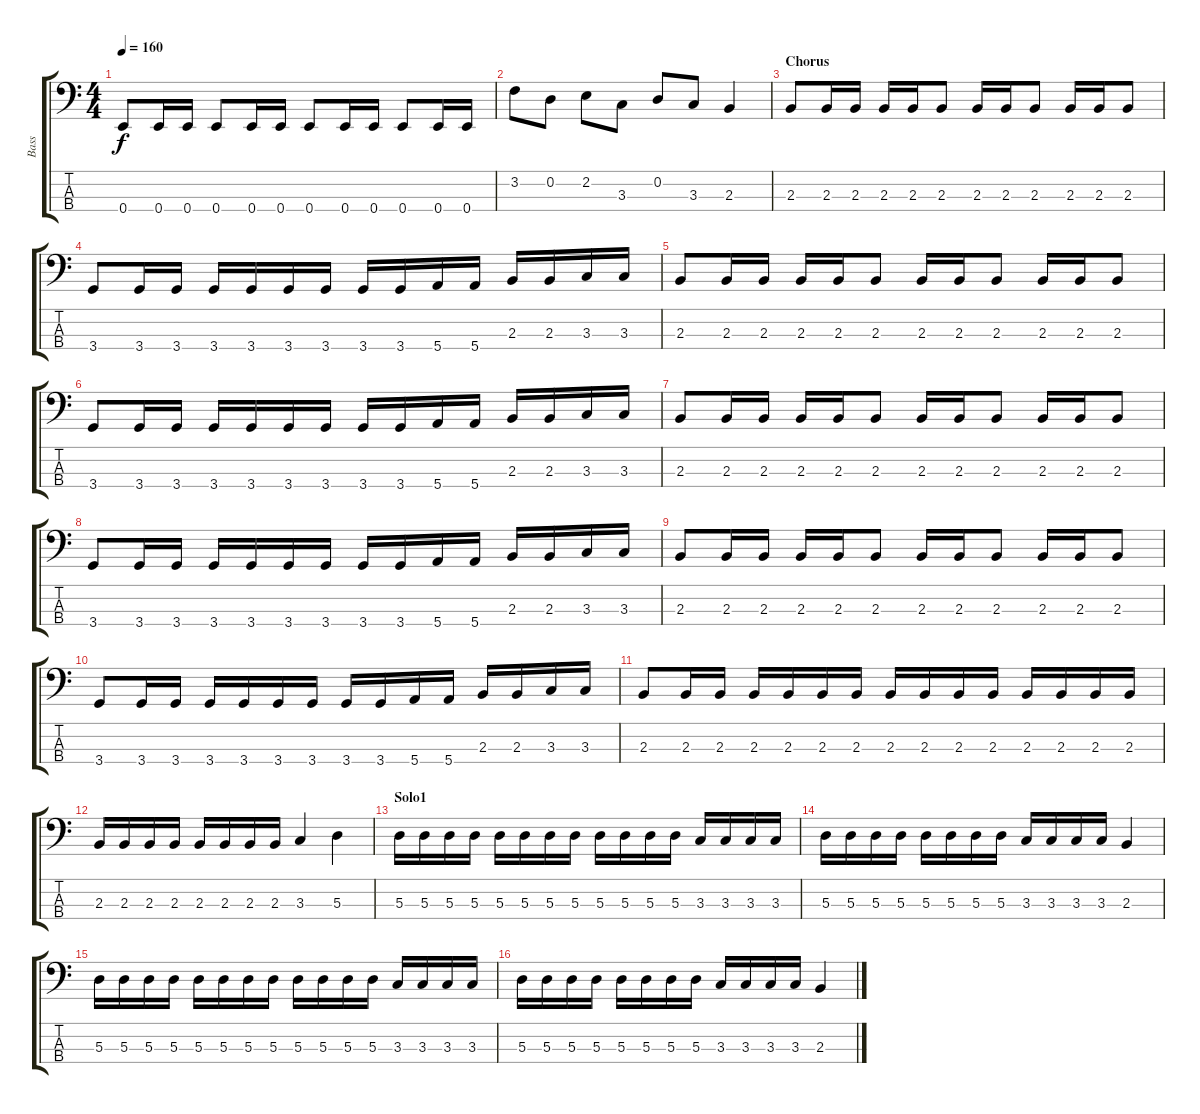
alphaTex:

\track ("Bass" "Bass") {instrument electricbassfinger}
\staff {score tabs}
\tuning (G2 D2 A1 E1) {hide}
\ts (4 4)
\tempo 160
\clef f4
\ks c
0.4.8{dy f} 0.4.16 0.4.16 0.4.8 0.4.16 0.4.16 0.4.8 0.4.16 0.4.16 0.4.8 0.4.16 0.4.16 |
3.2.8 0.2.8 2.2.8 3.3.8 0.2.8 3.3.8 2.3.4 |
\section ("" "Chorus")
2.3.8 2.3.16 2.3.16 2.3.16 2.3.16 2.3.8 2.3.16 2.3.16 2.3.8 2.3.16 2.3.16 2.3.8 |
3.4.8 3.4.16 3.4.16 3.4.16 3.4.16 3.4.16 3.4.16 3.4.16 3.4.16 5.4.16 5.4.16 2.3.16 2.3.16 3.3.16 3.3.16 |
2.3.8 2.3.16 2.3.16 2.3.16 2.3.16 2.3.8 2.3.16 2.3.16 2.3.8 2.3.16 2.3.16 2.3.8 |
3.4.8 3.4.16 3.4.16 3.4.16 3.4.16 3.4.16 3.4.16 3.4.16 3.4.16 5.4.16 5.4.16 2.3.16 2.3.16 3.3.16 3.3.16 |
2.3.8 2.3.16 2.3.16 2.3.16 2.3.16 2.3.8 2.3.16 2.3.16 2.3.8 2.3.16 2.3.16 2.3.8 |
3.4.8 3.4.16 3.4.16 3.4.16 3.4.16 3.4.16 3.4.16 3.4.16 3.4.16 5.4.16 5.4.16 2.3.16 2.3.16 3.3.16 3.3.16 |
2.3.8 2.3.16 2.3.16 2.3.16 2.3.16 2.3.8 2.3.16 2.3.16 2.3.8 2.3.16 2.3.16 2.3.8 |
3.4.8 3.4.16 3.4.16 3.4.16 3.4.16 3.4.16 3.4.16 3.4.16 3.4.16 5.4.16 5.4.16 2.3.16 2.3.16 3.3.16 3.3.16 |
2.3.8 2.3.16 2.3.16 2.3.16 2.3.16 2.3.16 2.3.16 2.3.16 2.3.16 2.3.16 2.3.16 2.3.16 2.3.16 2.3.16 2.3.16 |
2.3.16 2.3.16 2.3.16 2.3.16 2.3.16 2.3.16 2.3.16 2.3.16 3.3.4 5.3.4 |
\section ("" "Solo1")
5.3.16 5.3.16 5.3.16 5.3.16 5.3.16 5.3.16 5.3.16 5.3.16 5.3.16 5.3.16 5.3.16 5.3.16 3.3.16 3.3.16 3.3.16 3.3.16 |
5.3.16 5.3.16 5.3.16 5.3.16 5.3.16 5.3.16 5.3.16 5.3.16 3.3.16 3.3.16 3.3.16 3.3.16 2.3.4 |
5.3.16 5.3.16 5.3.16 5.3.16 5.3.16 5.3.16 5.3.16 5.3.16 5.3.16 5.3.16 5.3.16 5.3.16 3.3.16 3.3.16 3.3.16 3.3.16 |
5.3.16 5.3.16 5.3.16 5.3.16 5.3.16 5.3.16 5.3.16 5.3.16 3.3.16 3.3.16 3.3.16 3.3.16 2.3.4
